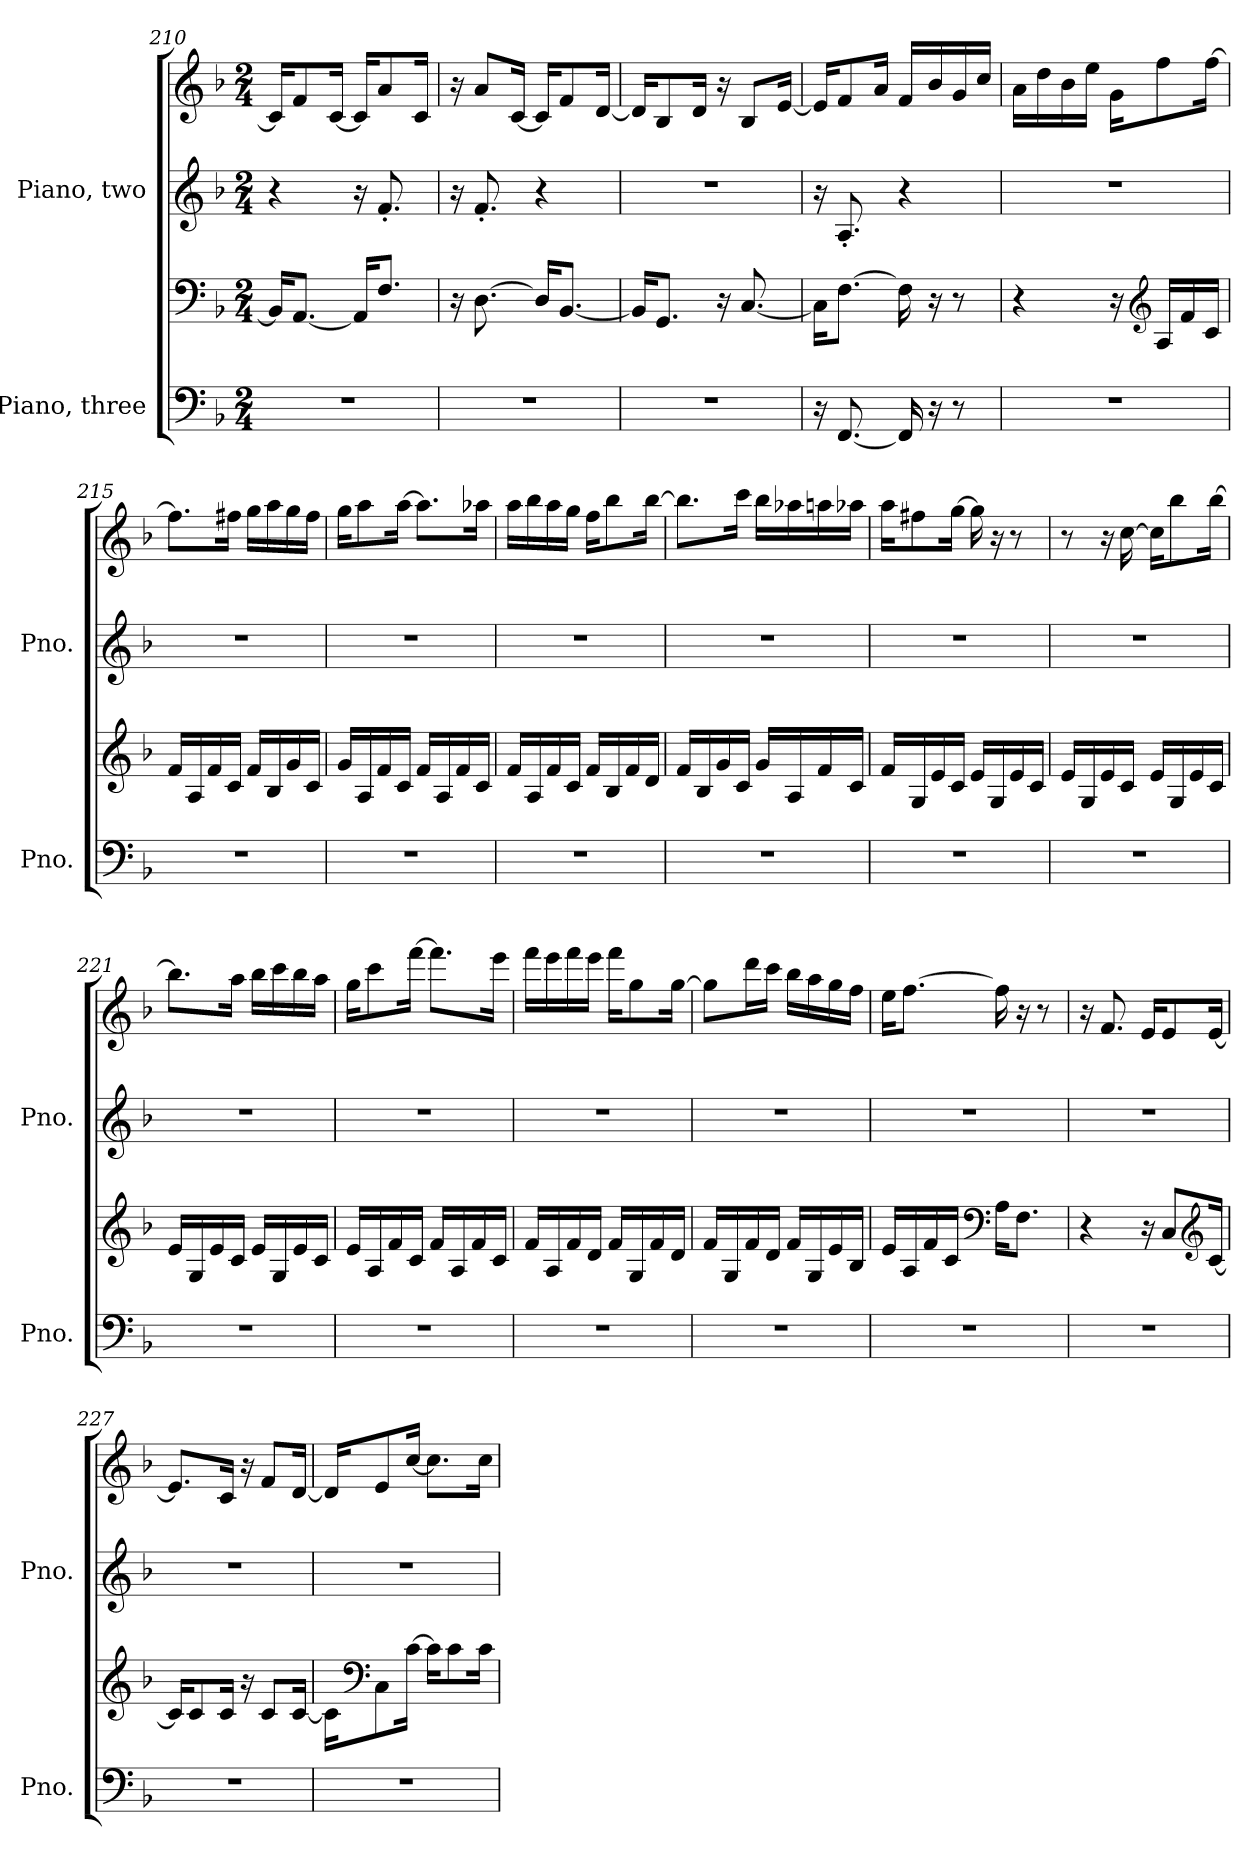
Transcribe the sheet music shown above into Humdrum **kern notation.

**kern	**kern	**kern	**kern
*part2	*part2	*part1	*part1
*staff4	*staff3	*staff2	*staff1
*I"Piano, three	*	*I"Piano, two	*
*I'Pno.	*	*I'Pno.	*
*clefF4	*clefF4	*clefG2	*clefG2
*k[b-]	*k[b-]	*k[b-]	*k[b-]
*M2/4	*M2/4	*M2/4	*M2/4
=210	=210	=210	=210
2r	16BB-/KL]	4r	16c/KL]
.	[8.AA/J	.	8f/
.	.	.	[16c/Jk
.	16AA/KL]	16r	16c/KL]
.	8.F/J	8.f'/	8a/
.	.	.	16c/Jk
=211	=211	=211	=211
2r	16r	16r	16r
.	[8.D\	8.f'/	8a/L
.	.	.	[16c/Jk
.	16D/KL]	4r	16c/KL]
.	[8.BB-/J	.	8f/
.	.	.	[16d/Jk
!!LO:PB:g=z
=212	=212	=212	=212
2r	16BB-/KL]	2r	16d/KL]
.	8.GG/J	.	8B-/
.	.	.	16d/Jk
.	16r	.	16r
.	[8.C/	.	8B-/L
.	.	.	[16e/Jk
=213	=213	=213	=213
16r	16C\KL]	16r	16e/KL]
[8.FF/	[8.F\J	8.A'/	8f/
.	.	.	16a/Jk
16FF/]	16F\]	4r	16f/LL
16r	16r	.	16b-/
8r	8r	.	16g/
.	.	.	16cc/JJ
=214	=214	=214	=214
2r	4r	2r	16a\LL
.	.	.	16dd\
.	.	.	16b-\
.	.	.	16ee\JJ
.	16r	.	16g\KL
*	*clefG2	*	*
.	16A/LL	.	8ff\
.	16f/	.	.
.	16c/JJ	.	[16ff\Jk
=215	=215	=215	=215
2r	16f/LL	2r	8.ff\L]
.	16A/	.	.
.	16f/	.	.
.	16c/JJ	.	16ff#X\Jk
.	16f/LL	.	16gg\LL
.	16B-/	.	16aa\
.	16g/	.	16gg\
.	16c/JJ	.	16ff#\JJ
=216	=216	=216	=216
2r	16g/LL	2r	16gg\KL
.	16A/	.	8aa\
.	16f/	.	.
.	16c/JJ	.	[16aa\Jk
.	16f/LL	.	8.aa\L]
.	16A/	.	.
.	16f/	.	.
.	16c/JJ	.	16aa-X\Jk
!!LO:LB:g=z
=217	=217	=217	=217
2r	16f/LL	2r	16aa\LL
.	16A/	.	16bb-\
.	16f/	.	16aa\
.	16c/JJ	.	16gg\JJ
.	16f/LL	.	16ff\KL
.	16B-/	.	8bb-\
.	16f/	.	.
.	16d/JJ	.	[16bb-\Jk
=218	=218	=218	=218
2r	16f/LL	2r	8.bb-\L]
.	16B-/	.	.
.	16g/	.	.
.	16c/JJ	.	16ccc\Jk
.	16g/LL	.	16bb-\LL
.	16A/	.	16aa-X\
.	16f/	.	16aan\
.	16c/JJ	.	16aa-X\JJ
=219	=219	=219	=219
2r	16f/LL	2r	16aa\KL
.	16G/	.	8ff#X\
.	16e/	.	.
.	16c/JJ	.	[16gg\Jk
.	16e/LL	.	16gg\]
.	16G/	.	16r
.	16e/	.	8r
.	16c/JJ	.	.
=220	=220	=220	=220
2r	16e/LL	2r	8r
.	16G/	.	.
.	16e/	.	16r
.	16c/JJ	.	[16cc\
.	16e/LL	.	16cc\KL]
.	16G/	.	8bb-\
.	16e/	.	.
.	16c/JJ	.	[16bb-\Jk
!!LO:LB:g=z
=221	=221	=221	=221
2r	16e/LL	2r	8.bb-\L]
.	16G/	.	.
.	16e/	.	.
.	16c/JJ	.	16aa\Jk
.	16e/LL	.	16bb-\LL
.	16G/	.	16ccc\
.	16e/	.	16bb-\
.	16c/JJ	.	16aa\JJ
=222	=222	=222	=222
2r	16e/LL	2r	16gg\KL
.	16A/	.	8ccc\
.	16f/	.	.
.	16c/JJ	.	[16fff\Jk
.	16f/LL	.	8.fff\L]
.	16A/	.	.
.	16f/	.	.
.	16c/JJ	.	16eee\Jk
=223	=223	=223	=223
2r	16f/LL	2r	16fff\LL
.	16A/	.	16eee\
.	16f/	.	16fff\
.	16d/JJ	.	16eee\JJ
.	16f/LL	.	16fff\KL
.	16G/	.	8gg\
.	16f/	.	.
.	16d/JJ	.	[16gg\Jk
=224	=224	=224	=224
2r	16f/LL	2r	8gg\L]
.	16G/	.	.
.	16f/	.	16ddd\L
.	16d/JJ	.	16ccc\JJ
.	16f/LL	.	16bb-\LL
.	16G/	.	16aa\
.	16e/	.	16gg\
.	16B-/JJ	.	16ff\JJ
!!LO:PB:g=z
=225	=225	=225	=225
2r	16e/LL	2r	16ee\KL
.	16A/	.	[8.ff\J
.	16f/	.	.
.	16c/JJ	.	.
*	*clefF4	*	*
.	16A\KL	.	16ff\]
.	8.F\J	.	16r
.	.	.	8r
=226	=226	=226	=226
2r	4r	2r	16r
.	.	.	8.f/
.	16r	.	16e/KL
.	8C/L	.	8e/
*	*clefG2	*	*
.	[16c/Jk	.	[16e/Jk
=227	=227	=227	=227
2r	16c/KL]	2r	8.e/L]
.	8c/	.	.
.	16c/Jk	.	16c/Jk
.	16r	.	16r
.	8c/L	.	8f/L
.	[16c/Jk	.	[16d/Jk
=228	=228	=228	=228
2r	16c\KL]	2r	16d/KL]
*	*clefF4	*	*
.	8C\	.	8e/
.	[16c\Jk	.	[16cc/Jk
.	16c\KL]	.	8.cc\L]
.	8c\	.	.
.	16c\Jk	.	16cc\Jk
=	=	=	=
*-	*-	*-	*-
